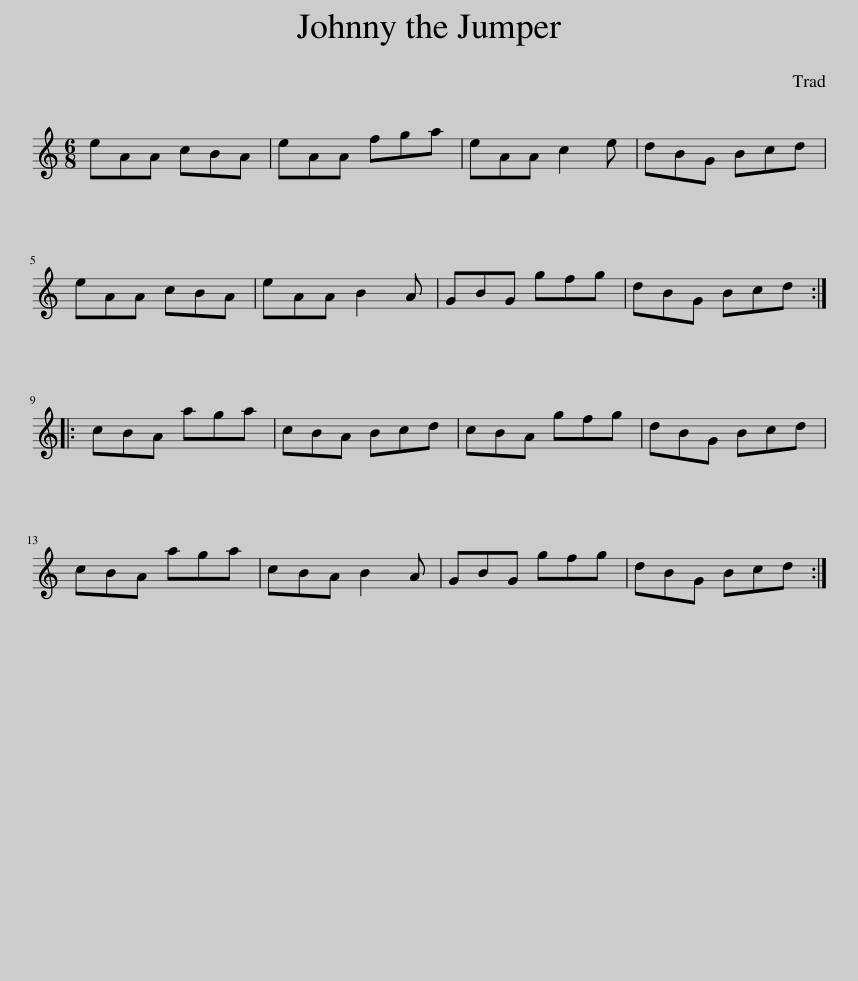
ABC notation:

X:1
L:1/8
M:6/8
I:linebreak $
K:C
V:1 treble
V:1
 eAA cBA | eAA fga | eAA c2 e | dBG Bcd |$ eAA cBA | %5
 eAA B2 A | GBG gfg | dBG Bcd ::$ cBA aga | cBA Bcd | %10
 cBA gfg | dBG Bcd |$ cBA aga | cBA B2 A | GBG gfg | %15
 dBG Bcd :| %16
